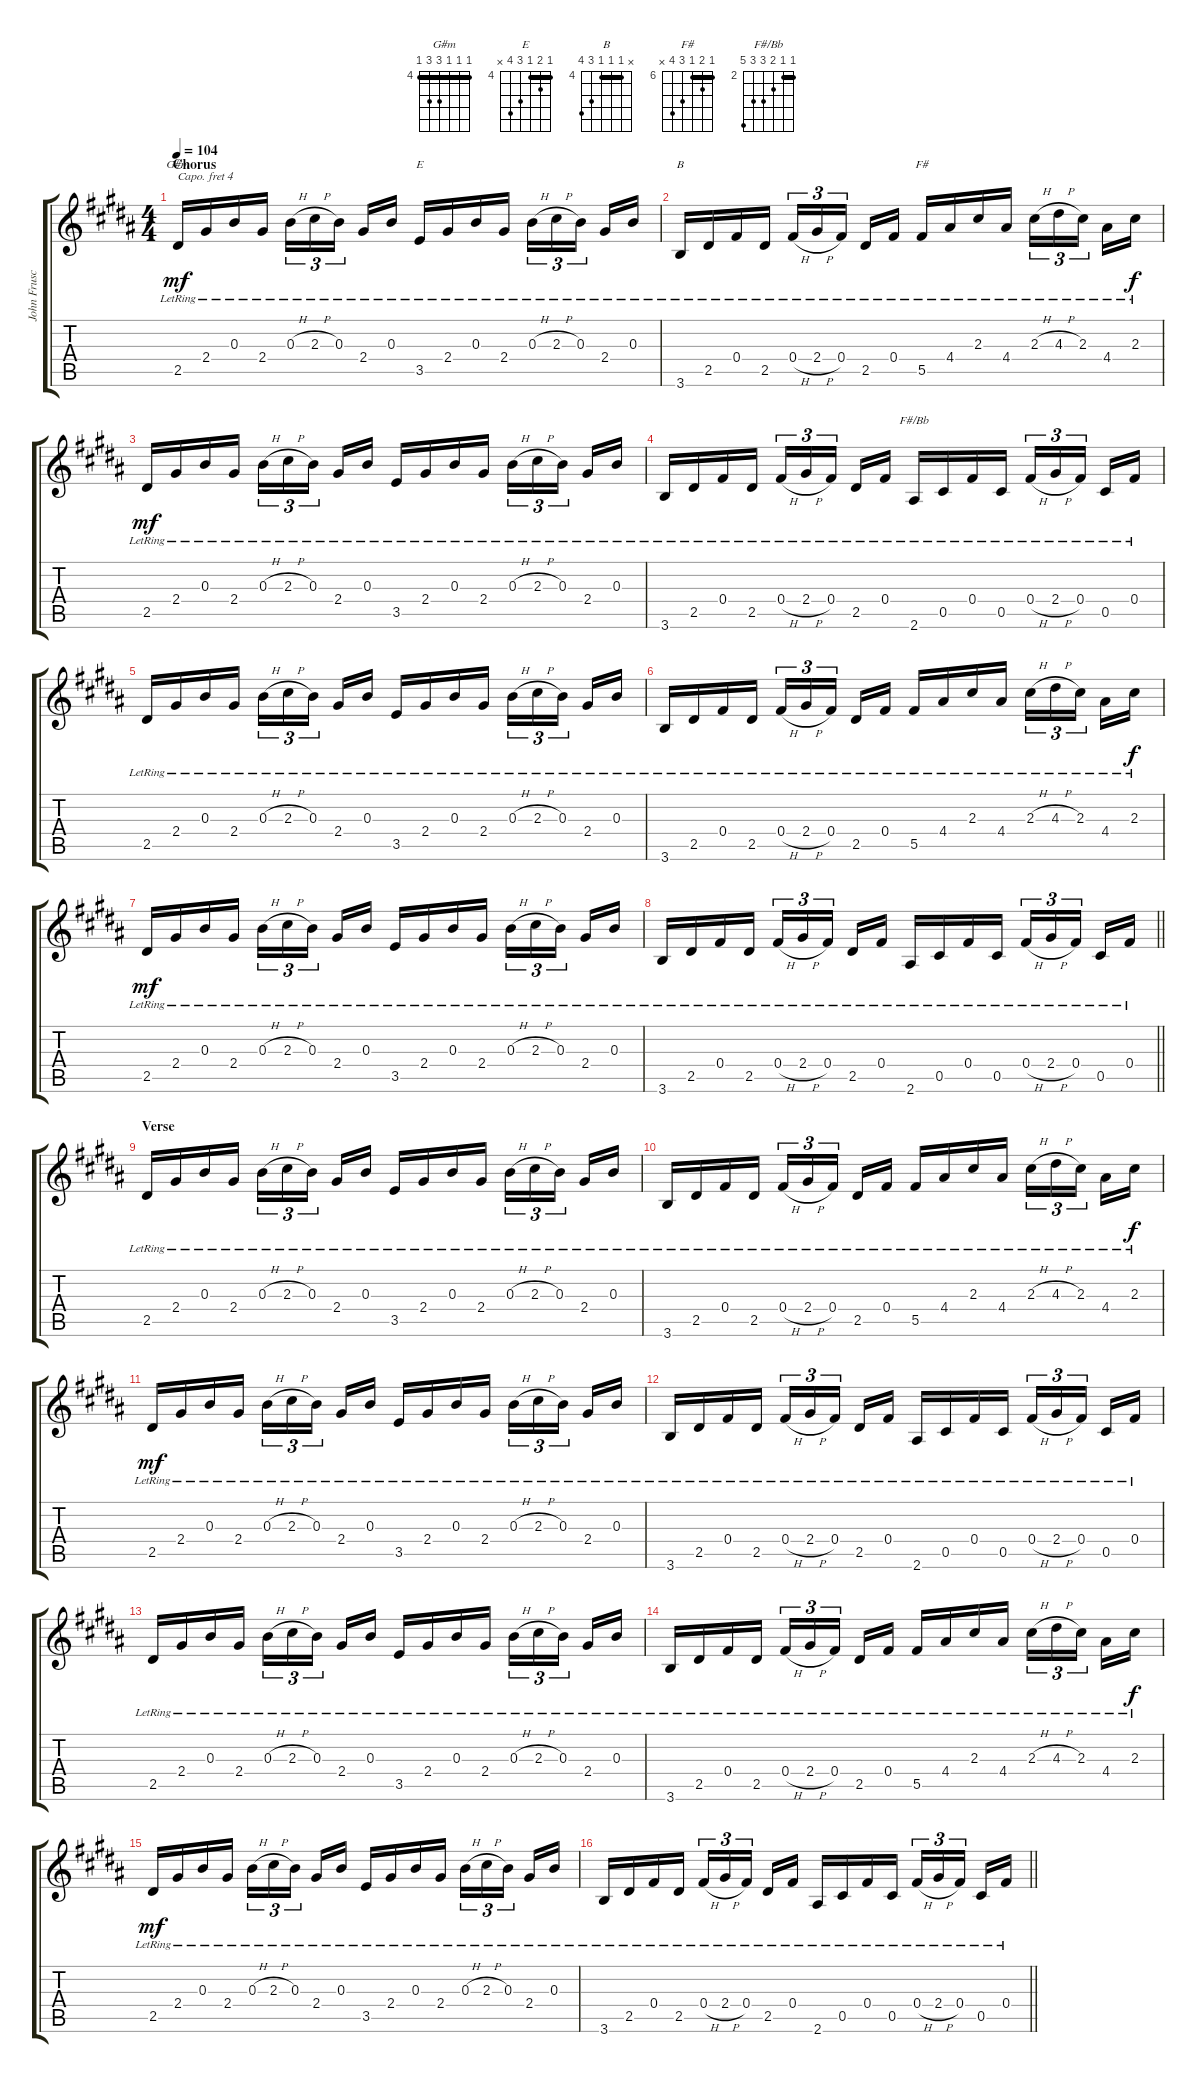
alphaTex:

\track ("" "John Frusc") {instrument electricguitarmuted}
\staff {score tabs}
\capo 4
\tuning (E4 B3 G3 D3 A2 E2) {hide}
\chord ("G#m" 4 4 4 6 6 4) {firstfret 4 barre 4}
\chord ("E" 4 5 4 6 7 x) {firstfret 4 barre 4}
\chord ("B" x 4 4 4 6 7) {firstfret 4 barre 4}
\chord ("F#" 6 7 6 8 9 x) {firstfret 6 barre 6}
\chord ("F#/Bb" 2 2 3 4 4 6) {firstfret 2 barre 2}
\ts (4 4)
\section ("" "Chorus")
\tempo 104
\clef g2
\ks b
2.5{lr}.16{ch "G#m" dy mf} 2.4{lr}.16 0.3{lr}.16 2.4{lr}.16 0.3{h lr}.16{tu (3 2)} 2.3{h lr}.16{tu (3 2)} 0.3{lr}.16{tu (3 2) beam splitsecondary} 2.4{lr}.16 0.3{lr}.16 3.5{lr}.16{ch "E"} 2.4{lr}.16 0.3{lr}.16 2.4{lr}.16 0.3{h lr}.16{tu (3 2)} 2.3{h lr}.16{tu (3 2)} 0.3{lr}.16{tu (3 2) beam splitsecondary} 2.4{lr}.16 0.3{lr}.16 |
3.6{lr}.16{ch "B"} 2.5{lr}.16 0.4{lr}.16 2.5{lr}.16 0.4{h lr}.16{tu (3 2)} 2.4{h lr}.16{tu (3 2)} 0.4{lr}.16{tu (3 2) beam splitsecondary} 2.5{lr}.16 0.4{lr}.16 5.5{lr}.16{ch "F#"} 4.4{lr}.16 2.3{lr}.16 4.4{lr}.16 2.3{h lr}.16{tu (3 2)} 4.3{h lr}.16{tu (3 2)} 2.3{lr}.16{tu (3 2) beam splitsecondary} 4.4{lr}.16 2.3{lr}.16{dy f} |
2.5{lr}.16{dy mf} 2.4{lr}.16 0.3{lr}.16 2.4{lr}.16 0.3{h lr}.16{tu (3 2)} 2.3{h lr}.16{tu (3 2)} 0.3{lr}.16{tu (3 2) beam splitsecondary} 2.4{lr}.16 0.3{lr}.16 3.5{lr}.16 2.4{lr}.16 0.3{lr}.16 2.4{lr}.16 0.3{h lr}.16{tu (3 2)} 2.3{h lr}.16{tu (3 2)} 0.3{lr}.16{tu (3 2) beam splitsecondary} 2.4{lr}.16 0.3{lr}.16 |
3.6{lr}.16 2.5{lr}.16 0.4{lr}.16 2.5{lr}.16 0.4{h lr}.16{tu (3 2)} 2.4{h lr}.16{tu (3 2)} 0.4{lr}.16{tu (3 2) beam splitsecondary} 2.5{lr}.16 0.4{lr}.16 2.6{lr}.16{ch "F#/Bb"} 0.5{lr}.16 0.4{lr}.16 0.5{lr}.16 0.4{h lr}.16{tu (3 2)} 2.4{h lr}.16{tu (3 2)} 0.4{lr}.16{tu (3 2) beam splitsecondary} 0.5{lr}.16 0.4{lr}.16 |
2.5{lr}.16 2.4{lr}.16 0.3{lr}.16 2.4{lr}.16 0.3{h lr}.16{tu (3 2)} 2.3{h lr}.16{tu (3 2)} 0.3{lr}.16{tu (3 2) beam splitsecondary} 2.4{lr}.16 0.3{lr}.16 3.5{lr}.16 2.4{lr}.16 0.3{lr}.16 2.4{lr}.16 0.3{h lr}.16{tu (3 2)} 2.3{h lr}.16{tu (3 2)} 0.3{lr}.16{tu (3 2) beam splitsecondary} 2.4{lr}.16 0.3{lr}.16 |
3.6{lr}.16 2.5{lr}.16 0.4{lr}.16 2.5{lr}.16 0.4{h lr}.16{tu (3 2)} 2.4{h lr}.16{tu (3 2)} 0.4{lr}.16{tu (3 2) beam splitsecondary} 2.5{lr}.16 0.4{lr}.16 5.5{lr}.16 4.4{lr}.16 2.3{lr}.16 4.4{lr}.16 2.3{h lr}.16{tu (3 2)} 4.3{h lr}.16{tu (3 2)} 2.3{lr}.16{tu (3 2) beam splitsecondary} 4.4{lr}.16 2.3{lr}.16{dy f} |
2.5{lr}.16{dy mf} 2.4{lr}.16 0.3{lr}.16 2.4{lr}.16 0.3{h lr}.16{tu (3 2)} 2.3{h lr}.16{tu (3 2)} 0.3{lr}.16{tu (3 2) beam splitsecondary} 2.4{lr}.16 0.3{lr}.16 3.5{lr}.16 2.4{lr}.16 0.3{lr}.16 2.4{lr}.16 0.3{h lr}.16{tu (3 2)} 2.3{h lr}.16{tu (3 2)} 0.3{lr}.16{tu (3 2) beam splitsecondary} 2.4{lr}.16 0.3{lr}.16 |
\barLineRight lightlight
3.6{lr}.16 2.5{lr}.16 0.4{lr}.16 2.5{lr}.16 0.4{h lr}.16{tu (3 2)} 2.4{h lr}.16{tu (3 2)} 0.4{lr}.16{tu (3 2) beam splitsecondary} 2.5{lr}.16 0.4{lr}.16 2.6{lr}.16 0.5{lr}.16 0.4{lr}.16 0.5{lr}.16 0.4{h lr}.16{tu (3 2)} 2.4{h lr}.16{tu (3 2)} 0.4{lr}.16{tu (3 2) beam splitsecondary} 0.5{lr}.16 0.4{lr}.16 |
\section ("" "Verse")
2.5{lr}.16 2.4{lr}.16 0.3{lr}.16 2.4{lr}.16 0.3{h lr}.16{tu (3 2)} 2.3{h lr}.16{tu (3 2)} 0.3{lr}.16{tu (3 2) beam splitsecondary} 2.4{lr}.16 0.3{lr}.16 3.5{lr}.16 2.4{lr}.16 0.3{lr}.16 2.4{lr}.16 0.3{h lr}.16{tu (3 2)} 2.3{h lr}.16{tu (3 2)} 0.3{lr}.16{tu (3 2) beam splitsecondary} 2.4{lr}.16 0.3{lr}.16 |
3.6{lr}.16 2.5{lr}.16 0.4{lr}.16 2.5{lr}.16 0.4{h lr}.16{tu (3 2)} 2.4{h lr}.16{tu (3 2)} 0.4{lr}.16{tu (3 2) beam splitsecondary} 2.5{lr}.16 0.4{lr}.16 5.5{lr}.16 4.4{lr}.16 2.3{lr}.16 4.4{lr}.16 2.3{h lr}.16{tu (3 2)} 4.3{h lr}.16{tu (3 2)} 2.3{lr}.16{tu (3 2) beam splitsecondary} 4.4{lr}.16 2.3{lr}.16{dy f} |
2.5{lr}.16{dy mf} 2.4{lr}.16 0.3{lr}.16 2.4{lr}.16 0.3{h lr}.16{tu (3 2)} 2.3{h lr}.16{tu (3 2)} 0.3{lr}.16{tu (3 2) beam splitsecondary} 2.4{lr}.16 0.3{lr}.16 3.5{lr}.16 2.4{lr}.16 0.3{lr}.16 2.4{lr}.16 0.3{h lr}.16{tu (3 2)} 2.3{h lr}.16{tu (3 2)} 0.3{lr}.16{tu (3 2) beam splitsecondary} 2.4{lr}.16 0.3{lr}.16 |
3.6{lr}.16 2.5{lr}.16 0.4{lr}.16 2.5{lr}.16 0.4{h lr}.16{tu (3 2)} 2.4{h lr}.16{tu (3 2)} 0.4{lr}.16{tu (3 2) beam splitsecondary} 2.5{lr}.16 0.4{lr}.16 2.6{lr}.16 0.5{lr}.16 0.4{lr}.16 0.5{lr}.16 0.4{h lr}.16{tu (3 2)} 2.4{h lr}.16{tu (3 2)} 0.4{lr}.16{tu (3 2) beam splitsecondary} 0.5{lr}.16 0.4{lr}.16 |
2.5{lr}.16 2.4{lr}.16 0.3{lr}.16 2.4{lr}.16 0.3{h lr}.16{tu (3 2)} 2.3{h lr}.16{tu (3 2)} 0.3{lr}.16{tu (3 2) beam splitsecondary} 2.4{lr}.16 0.3{lr}.16 3.5{lr}.16 2.4{lr}.16 0.3{lr}.16 2.4{lr}.16 0.3{h lr}.16{tu (3 2)} 2.3{h lr}.16{tu (3 2)} 0.3{lr}.16{tu (3 2) beam splitsecondary} 2.4{lr}.16 0.3{lr}.16 |
3.6{lr}.16 2.5{lr}.16 0.4{lr}.16 2.5{lr}.16 0.4{h lr}.16{tu (3 2)} 2.4{h lr}.16{tu (3 2)} 0.4{lr}.16{tu (3 2) beam splitsecondary} 2.5{lr}.16 0.4{lr}.16 5.5{lr}.16 4.4{lr}.16 2.3{lr}.16 4.4{lr}.16 2.3{h lr}.16{tu (3 2)} 4.3{h lr}.16{tu (3 2)} 2.3{lr}.16{tu (3 2) beam splitsecondary} 4.4{lr}.16 2.3{lr}.16{dy f} |
2.5{lr}.16{dy mf} 2.4{lr}.16 0.3{lr}.16 2.4{lr}.16 0.3{h lr}.16{tu (3 2)} 2.3{h lr}.16{tu (3 2)} 0.3{lr}.16{tu (3 2) beam splitsecondary} 2.4{lr}.16 0.3{lr}.16 3.5{lr}.16 2.4{lr}.16 0.3{lr}.16 2.4{lr}.16 0.3{h lr}.16{tu (3 2)} 2.3{h lr}.16{tu (3 2)} 0.3{lr}.16{tu (3 2) beam splitsecondary} 2.4{lr}.16 0.3{lr}.16 |
\barLineRight lightlight
3.6{lr}.16 2.5{lr}.16 0.4{lr}.16 2.5{lr}.16 0.4{h lr}.16{tu (3 2)} 2.4{h lr}.16{tu (3 2)} 0.4{lr}.16{tu (3 2) beam splitsecondary} 2.5{lr}.16 0.4{lr}.16 2.6{lr}.16 0.5{lr}.16 0.4{lr}.16 0.5{lr}.16 0.4{h lr}.16{tu (3 2)} 2.4{h lr}.16{tu (3 2)} 0.4{lr}.16{tu (3 2) beam splitsecondary} 0.5{lr}.16 0.4{lr}.16
